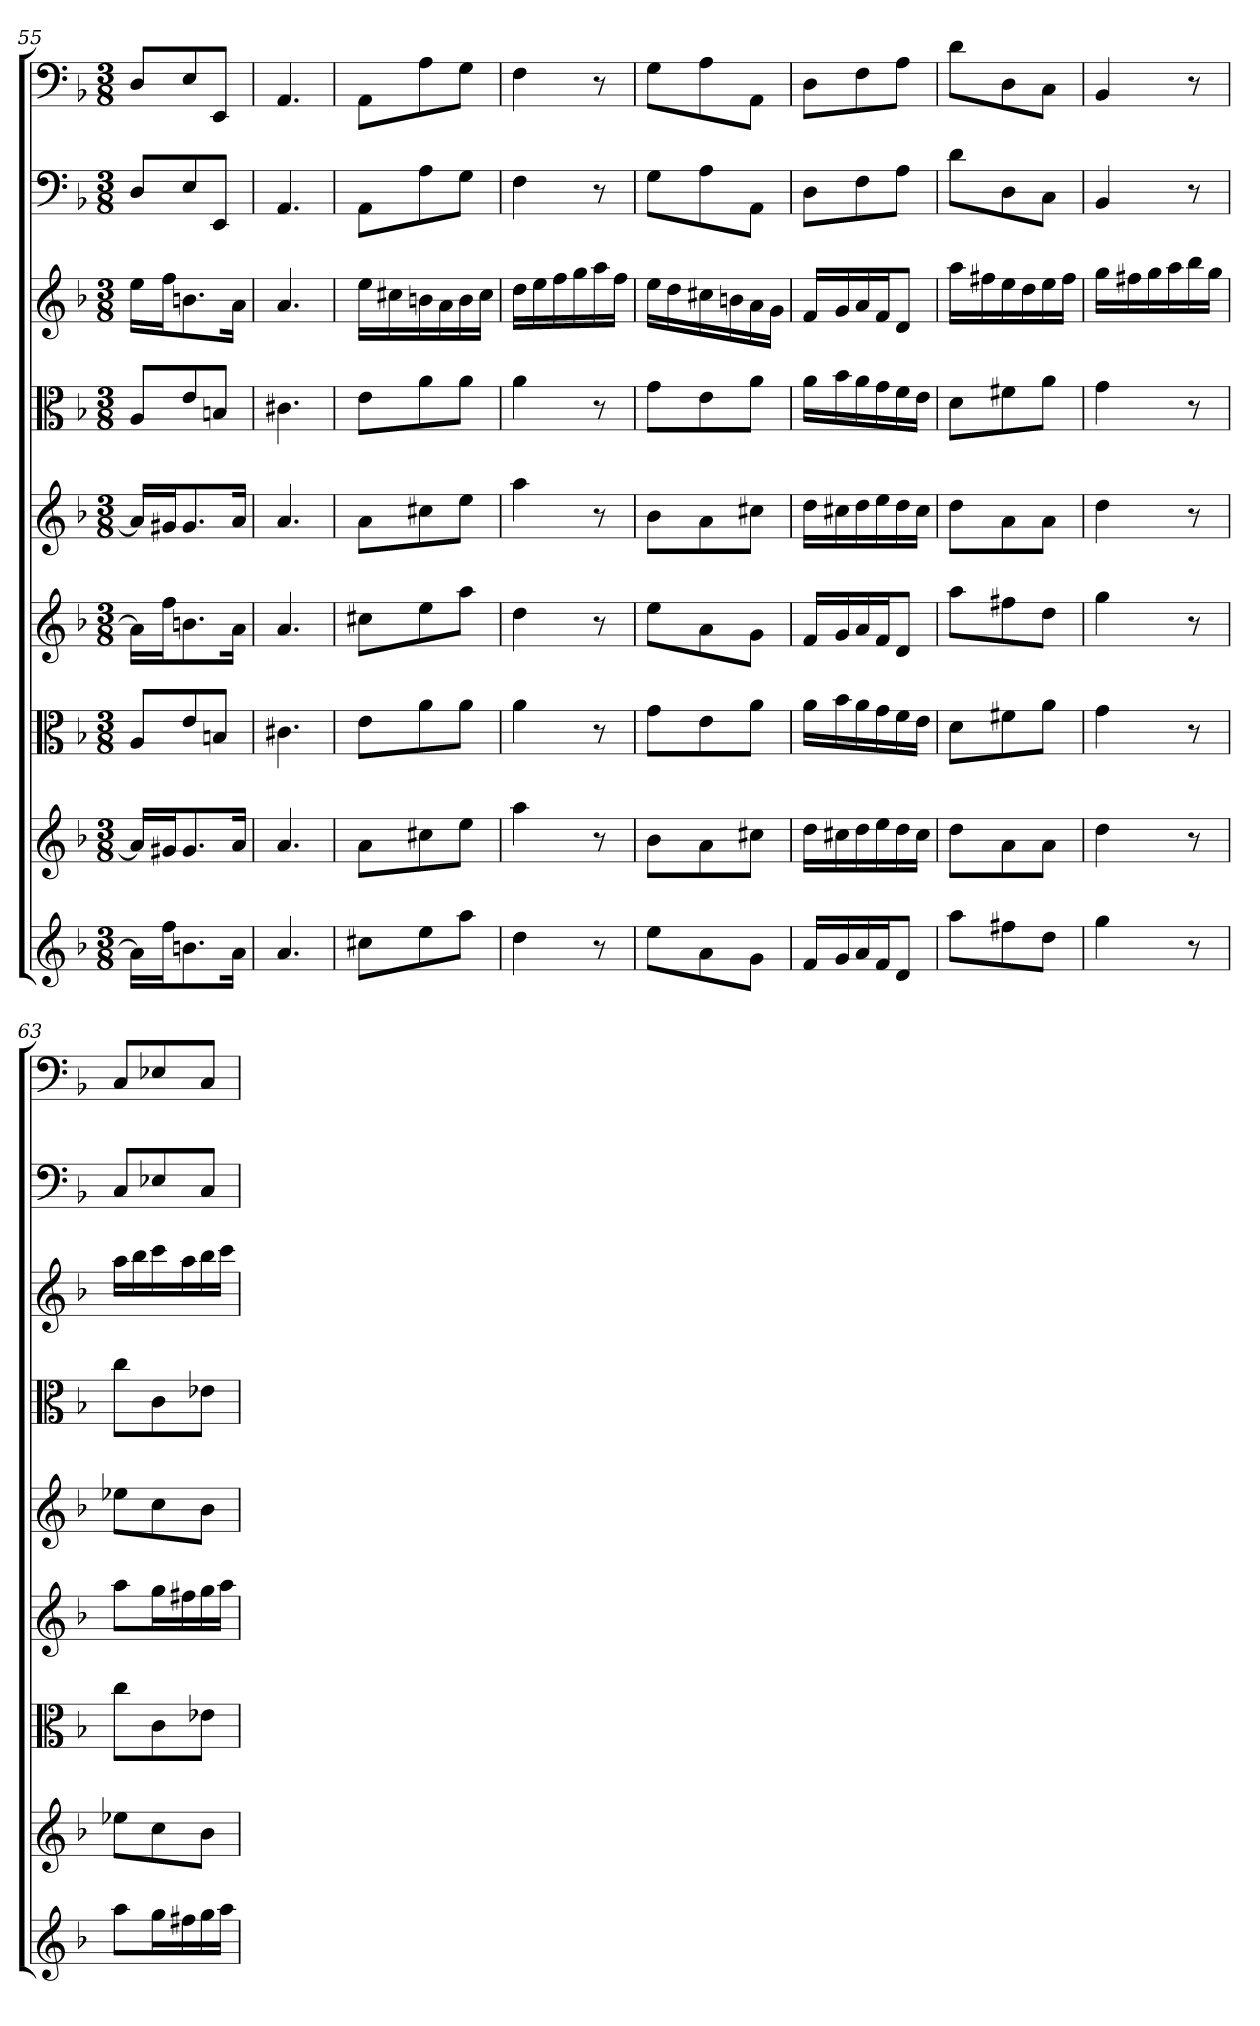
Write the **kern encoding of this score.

**kern	**kern	**kern	**kern	**kern	**kern	**kern	**kern	**kern
*part9	*part8	*part7	*part6	*part5	*part4	*part3	*part2	*part1
*staff9	*staff8	*staff7	*staff6	*staff5	*staff4	*staff3	*staff2	*staff1
*	*	*clefC3	*	*	*clefC3	*	*clefF4	*clefF4
*k[b-]	*k[b-]	*k[b-]	*k[b-]	*k[b-]	*k[b-]	*k[b-]	*k[b-]	*k[b-]
*d:	*d:	*d:	*d:	*d:	*d:	*d:	*d:	*d:
*M3/8	*M3/8	*M3/8	*M3/8	*M3/8	*M3/8	*M3/8	*M3/8	*M3/8
=55	=55	=55	=55	=55	=55	=55	=55	=55
16aLL]	16aLL]	8A/L	16aLL]	16aLL]	8A/L	16eeLL	8D/L	8D/L
16ffJ	16g#XJ	.	16ffJ	16g#XJ	.	16ffJ	.	.
8.bn	8.g#	8e/	8.bn	8.g#	8e/	8.bn	8E/	8E/
.	.	8Bn/J	.	.	8Bn/J	.	8EE/J	8EE/J
16aJk	16aJk	.	16aJk	16aJk	.	16aJk	.	.
=56	=56	=56	=56	=56	=56	=56	=56	=56
4.a	4.a	4.c#X	4.a	4.a	4.c#X	4.a	4.AA	4.AA
=57	=57	=57	=57	=57	=57	=57	=57	=57
8cc#XL	8aL	8e\L	8cc#XL	8aL	8e\L	16eeLL	8AA\L	8AA\L
.	.	.	.	.	.	16cc#X	.	.
8ee	8cc#X	8a\	8ee	8cc#X	8a\	16bn	8A\	8A\
.	.	.	.	.	.	16a	.	.
8aaJ	8eeJ	8a\J	8aaJ	8eeJ	8a\J	16b	8G\J	8G\J
.	.	.	.	.	.	16cc#JJ	.	.
=58	=58	=58	=58	=58	=58	=58	=58	=58
4dd	4aa	4a	4dd	4aa	4a	16ddLL	4F	4F
.	.	.	.	.	.	16ee	.	.
.	.	.	.	.	.	16ff	.	.
.	.	.	.	.	.	16gg	.	.
8r	8r	8r	8r	8r	8r	16aa	8r	8r
.	.	.	.	.	.	16ffJJ	.	.
=59	=59	=59	=59	=59	=59	=59	=59	=59
8eeL	8b-L	8g\L	8eeL	8b-L	8g\L	16eeLL	8G\L	8G\L
.	.	.	.	.	.	16dd	.	.
8a	8a	8e\	8a	8a	8e\	16cc#X	8A\	8A\
.	.	.	.	.	.	16bn	.	.
8gJ	8cc#XJ	8a\J	8gJ	8cc#XJ	8a\J	16a	8AA\J	8AA\J
.	.	.	.	.	.	16gJJ	.	.
=60	=60	=60	=60	=60	=60	=60	=60	=60
16fLL	16ddLL	16a\LL	16fLL	16ddLL	16a\LL	16fLL	8D\L	8D\L
16g	16cc#X	16b-\	16g	16cc#X	16b-\	16g	.	.
16a	16dd	16a\	16a	16dd	16a\	16a	8F\	8F\
16fJ	16ee	16g\	16fJ	16ee	16g\	16fJ	.	.
8dJ	16dd	16f\	8dJ	16dd	16f\	8dJ	8A\J	8A\J
.	16cc#JJ	16e\JJ	.	16cc#JJ	16e\JJ	.	.	.
=61	=61	=61	=61	=61	=61	=61	=61	=61
8aaL	8ddL	8d\L	8aaL	8ddL	8d\L	16aaLL	8d\L	8d\L
.	.	.	.	.	.	16ff#X	.	.
8ff#X	8a	8f#X\	8ff#X	8a	8f#X\	16ee	8D\	8D\
.	.	.	.	.	.	16dd	.	.
8ddJ	8aJ	8a\J	8ddJ	8aJ	8a\J	16ee	8C\J	8C\J
.	.	.	.	.	.	16ff#JJ	.	.
=62	=62	=62	=62	=62	=62	=62	=62	=62
4gg	4dd	4g	4gg	4dd	4g	16ggLL	4BB-	4BB-
.	.	.	.	.	.	16ff#X	.	.
.	.	.	.	.	.	16gg	.	.
.	.	.	.	.	.	16aa	.	.
8r	8r	8r	8r	8r	8r	16bb-	8r	8r
.	.	.	.	.	.	16ggJJ	.	.
=63	=63	=63	=63	=63	=63	=63	=63	=63
8aaL	8ee-XL	8cc\L	8aaL	8ee-XL	8cc\L	16aaLL	8C/L	8C/L
.	.	.	.	.	.	16bb-	.	.
16ggL	8cc	8c\	16ggL	8cc	8c\	16ccc	8E-X/	8E-X/
16ff#X	.	.	16ff#X	.	.	16aa	.	.
16gg	8b-J	8e-X\J	16gg	8b-J	8e-X\J	16bb-	8C/J	8C/J
16aaJJ	.	.	16aaJJ	.	.	16cccJJ	.	.
=	=	=	=	=	=	=	=	=
*-	*-	*-	*-	*-	*-	*-	*-	*-
